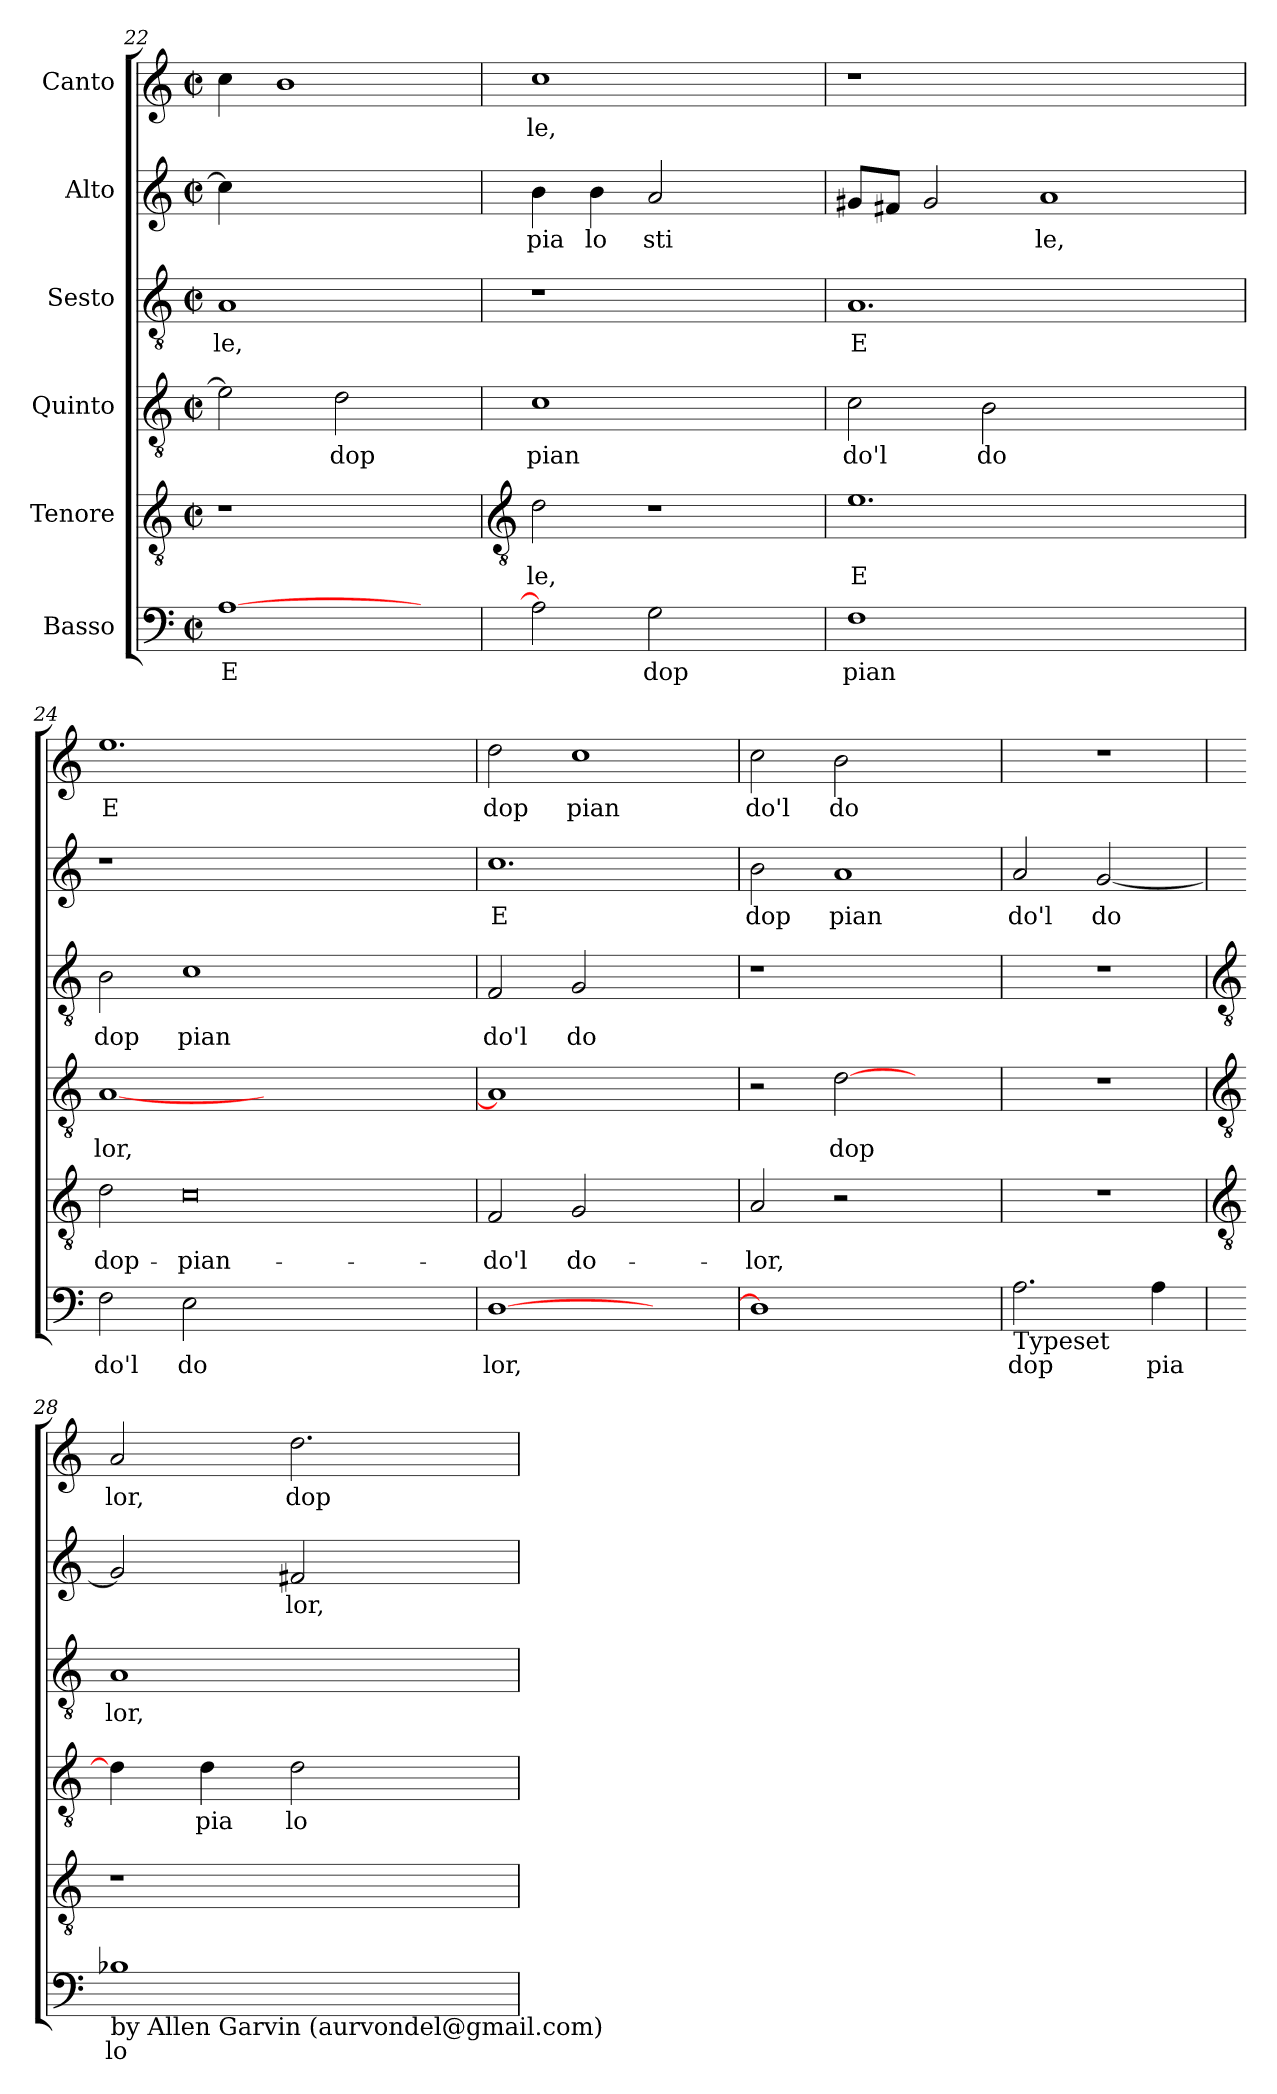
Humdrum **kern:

**kern	**text	**kern	**text	**kern	**text	**kern	**text	**kern	**text	**kern	**text
*part6	*part6	*part5	*part5	*part4	*part4	*part3	*part3	*part2	*part2	*part1	*part1
*staff6	*staff6	*staff5	*staff5	*staff4	*staff4	*staff3	*staff3	*staff2	*staff2	*staff1	*staff1
*I"Basso	*	*I"Tenore	*	*I"Quinto	*	*I"Sesto	*	*I"Alto	*	*I"Canto	*
!!LO:LB:g=z
*clefF4	*	*clefGv2	*	*clefGv2	*	*clefGv2	*	*clefG2	*	*clefG2	*
*k[]	*	*k[]	*	*k[]	*	*k[]	*	*k[]	*	*k[]	*
*C:	*	*C:	*	*C:	*	*C:	*	*C:	*	*C:	*
*M2/2	*	*M2/2	*	*M2/2	*	*M2/2	*	*M2/2	*	*M2/2	*
*met(c|)	*	*met(c|)	*	*met(c|)	*	*met(c|)	*	*met(c|)	*	*met(c|)	*
=22	=22	=22	=22	=22	=22	=22	=22	=22	=22	=22	=22
!	!LO:LY:b	!	!	!	!	!	!LO:LY:b	!	!	!	!
[1A	E	1r	.	2e\]	.	1A	le,	4cc\]	.	4cc\	.
.	.	.	.	.	.	.	.	1ryy	.	1b	.
!	!	!	!	!	!LO:LY:b	!	!	!	!	!	!
.	.	.	.	2d\	dop	.	.	.	.	.	.
4ryy	.	4ryy	.	4ryy	.	4ryy	.	.	.	.	.
!!LO:LB:g=z
=23A	=23A	=23A	=23A	=23A	=23A	=23A	=23A	=23A	=23A	=23A	=23A
*	*	*clefGv2	*	*	*	*	*	*	*	*	*
!	!	!	!LO:LY:b	!	!LO:LY:b	!	!	!	!LO:LY:b	!	!LO:LY:b
2A\]	.	2d\	-le,	1c	pian	1r	.	4b\	pia	1cc	le,
!	!	!	!	!	!	!	!	!	!LO:LY:b	!	!
.	.	.	.	.	.	.	.	4b\	lo	.	.
!	!LO:LY:b	!	!	!	!	!	!	!	!LO:LY:b	!	!
2G\	dop	1r	.	.	.	.	.	2a/	sti	.	.
2ryy	.	.	.	2ryy	.	2ryy	.	2ryy	.	2ryy	.
=23B	=23B	=23B	=23B	=23B	=23B	=23B	=23B	=23B	=23B	=23B	=23B
!	!LO:LY:b	!	!LO:LY:b	!	!LO:LY:b	!	!LO:LY:b	!	!	!	!
1F	pian	1.e	E	2c\	do'l	1.A	E	8g#X/L	.	1r	.
.	.	.	.	.	.	.	.	8f#X/J	.	.	.
.	.	.	.	.	.	.	.	2g#/	.	.	.
!	!	!	!	!	!LO:LY:b	!	!	!	!	!	!
.	.	.	.	2B\	do	.	.	.	.	.	.
!	!	!	!	!	!	!	!	!	!LO:LY:b	!	!
.	.	.	.	.	.	.	.	1a	le,	.	.
2.ryy	.	.	.	2.ryy	.	.	.	.	.	2.ryy	.
.	.	4ryy	.	.	.	4ryy	.	.	.	.	.
=24A	=24A	=24A	=24A	=24A	=24A	=24A	=24A	=24A	=24A	=24A	=24A
!	!LO:LY:b	!	!LO:LY:b	!	!LO:LY:b	!	!LO:LY:b	!	!	!	!LO:LY:b
2F\	do'l	2d\	dop-	[1A	lor,	2B\	dop	1r	.	1.ee	E
!	!LO:LY:b	!	!LO:LY:b	!	!	!	!LO:LY:b	!	!	!	!
2E\	do	0c	-pian-	.	.	1c	pian	.	.	.	.
1.ryy	.	.	.	1.ryy	.	.	.	1.ryy	.	.	.
.	.	.	.	.	.	1ryy	.	.	.	1ryy	.
=25A	=25A	=25A	=25A	=25A	=25A	=25A	=25A	=25A	=25A	=25A	=25A
!	!LO:LY:b	!	!LO:LY:b	!	!	!	!LO:LY:b	!	!LO:LY:b	!	!LO:LY:b
[1D	lor,	2F/	-do'l	1A]	.	2F/	do'l	1.cc	E	2dd\	dop
!	!	!	!LO:LY:b	!	!	!	!LO:LY:b	!	!	!	!LO:LY:b
.	.	2G/	do-	.	.	2G/	do	.	.	1cc	pian
2ryy	.	2ryy	.	2ryy	.	2ryy	.	.	.	.	.
!!LO:LB:g=z
=26A	=26A	=26A	=26A	=26A	=26A	=26A	=26A	=26A	=26A	=26A	=26A
!	!	!	!LO:LY:b	!	!	!	!	!	!LO:LY:b	!	!LO:LY:b
1D]	.	2A/	-lor,	2r	.	1r	.	2b\	dop	2cc\	do'l
!	!	!	!	!	!LO:LY:b	!	!	!	!LO:LY:b	!	!LO:LY:b
.	.	2r	.	[2d\	dop	.	.	1a	pian	2b\	do
2ryy	.	2ryy	.	2ryy	.	2ryy	.	.	.	2ryy	.
=27	=27	=27	=27	=27	=27	=27	=27	=27	=27	=27	=27
!LO:TX:b:t=Typeset	!	!	!	!	!	!	!	!	!	!	!
!	!LO:LY:b	!	!	!	!	!	!	!	!LO:LY:b	!	!
2.A\	dop	1r	.	1r	.	1r	.	2a/	do'l	1r	.
!	!	!	!	!	!	!	!	!	!LO:LY:b	!	!
.	.	.	.	.	.	.	.	[2g/	do	.	.
!	!LO:LY:b	!	!	!	!	!	!	!	!	!	!
4A\	pia	.	.	.	.	.	.	.	.	.	.
!!LO:LB:g=z
=28	=28	=28	=28	=28	=28	=28	=28	=28	=28	=28	=28
*	*	*clefGv2	*	*clefGv2	*	*clefGv2	*	*	*	*	*
!LO:TX:b:t=by Allen Garvin (aurvondel@gmail.com)	!	!	!	!	!	!	!	!	!	!	!
!	!LO:LY:b	!	!	!	!	!	!LO:LY:b	!	!	!	!LO:LY:b
1B-X	lo	1r	.	4d\]	.	1A	lor,	2g/]	.	2a/	lor,
!	!	!	!	!	!LO:LY:b	!	!	!	!	!	!
.	.	.	.	4d\	pia	.	.	.	.	.	.
!	!	!	!	!	!LO:LY:b	!	!	!	!LO:LY:b	!	!LO:LY:b
.	.	.	.	2d\	lo	.	.	2f#X/	lor,	2.dd\	dop
4ryy	.	4ryy	.	4ryy	.	4ryy	.	4ryy	.	.	.
=	=	=	=	=	=	=	=	=	=	=	=
*-	*-	*-	*-	*-	*-	*-	*-	*-	*-	*-	*-
